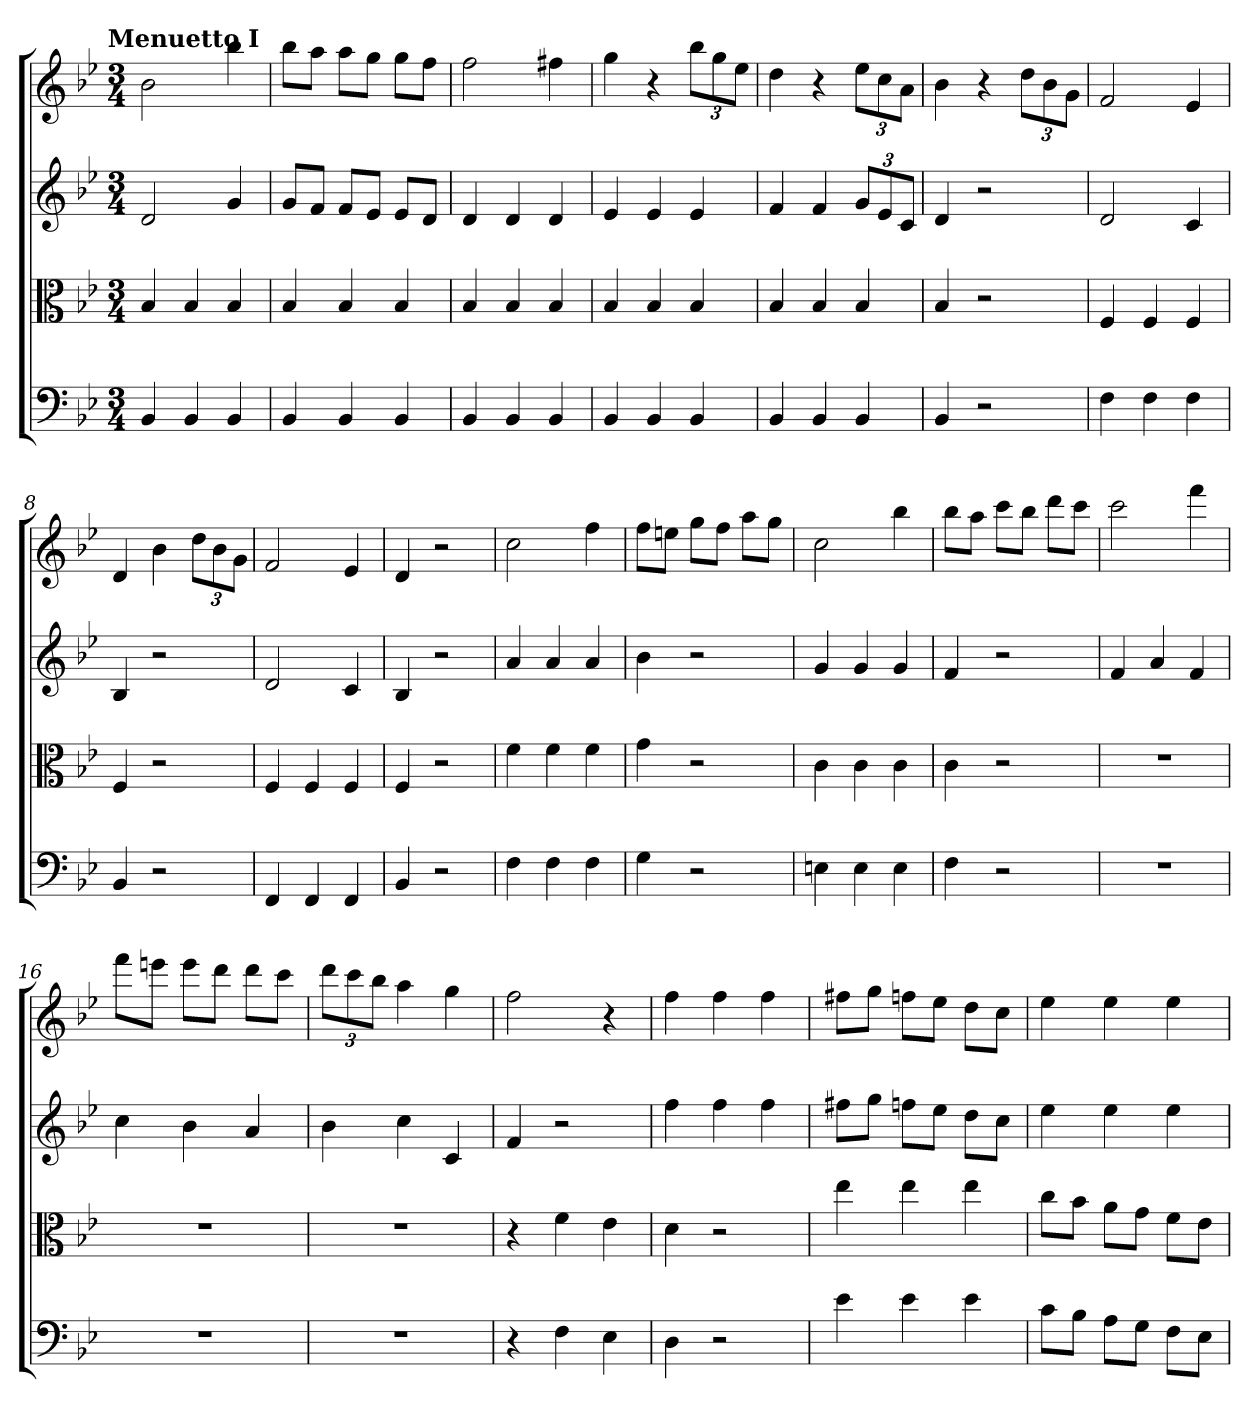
**kern	**kern	**kern	**kern
*part4	*part3	*part2	*part1
*staff4	*staff3	*staff2	*staff1
*clefF4	*clefC3	*	*
*k[b-e-]	*k[b-e-]	*k[b-e-]	*k[b-e-]
!!LO:TX:omd:t=Menuetto I
*M3/4	*M3/4	*M3/4	*M3/4
=	=	=	=
4BB-	4B-	2d	2b-
4BB-	4B-	.	.
4BB-	4B-	4g	4bb-
=2	=2	=2	=2
4BB-	4B-	8gL	8bb-L
.	.	8fJ	8aaJ
4BB-	4B-	8fL	8aaL
.	.	8e-J	8ggJ
4BB-	4B-	8e-L	8ggL
.	.	8dJ	8ffJ
=3	=3	=3	=3
4BB-	4B-	4d	2ff
4BB-	4B-	4d	.
4BB-	4B-	4d	4ff#X
=4	=4	=4	=4
4BB-	4B-	4e-	4gg
4BB-	4B-	4e-	4r
4BB-	4B-	4e-	12bb-L
.	.	.	12gg
.	.	.	12ee-J
=5	=5	=5	=5
4BB-	4B-	4f	4dd
4BB-	4B-	4f	4r
4BB-	4B-	12gL	12ee-L
.	.	12e-	12cc
.	.	12cJ	12aJ
=6	=6	=6	=6
4BB-	4B-	4d	4b-
2r	2r	2r	4r
.	.	.	12ddL
.	.	.	12b-
.	.	.	12gJ
=7	=7	=7	=7
4F	4F	2d	2f
4F	4F	.	.
4F	4F	4c	4e-
=8	=8	=8	=8
4BB-	4F	4B-	4d
2r	2r	2r	4b-
.	.	.	12ddL
.	.	.	12b-
.	.	.	12gJ
=9	=9	=9	=9
4FF	4F	2d	2f
4FF	4F	.	.
4FF	4F	4c	4e-
=10	=10	=10	=10
4BB-	4F	4B-	4d
2r	2r	2r	2r
=11	=11	=11	=11
4F	4f	4a	2cc
4F	4f	4a	.
4F	4f	4a	4ff
=12	=12	=12	=12
4G	4g	4b-	8ffL
.	.	.	8eenJ
2r	2r	2r	8ggL
.	.	.	8ffJ
.	.	.	8aaL
.	.	.	8ggJ
=13	=13	=13	=13
4En	4c	4g	2cc
4E	4c	4g	.
4E	4c	4g	4bb-
=14	=14	=14	=14
4F	4c	4f	8bb-L
.	.	.	8aaJ
2r	2r	2r	8cccL
.	.	.	8bb-J
.	.	.	8dddL
.	.	.	8cccJ
=15	=15	=15	=15
2.r	2.r	4f	2ccc
.	.	4a	.
.	.	4f	4fff
=16	=16	=16	=16
2.r	2.r	4cc	8fffL
.	.	.	8eeenJ
.	.	4b-	8eeeL
.	.	.	8dddJ
.	.	4a	8dddL
.	.	.	8cccJ
=17	=17	=17	=17
2.r	2.r	4b-	12dddL
.	.	.	12ccc
.	.	.	12bb-J
.	.	4cc	4aa
.	.	4c	4gg
=18	=18	=18	=18
4r	4r	4f	2ff
4F	4f	2r	.
4E-	4e-	.	4r
=19	=19	=19	=19
4D	4d	4ff	4ff
2r	2r	4ff	4ff
.	.	4ff	4ff
=20	=20	=20	=20
4e-	4ee-	8ff#XL	8ff#XL
.	.	8ggJ	8ggJ
4e-	4ee-	8ffnL	8ffnL
.	.	8ee-J	8ee-J
4e-	4ee-	8ddL	8ddL
.	.	8ccJ	8ccJ
=21	=21	=21	=21
8c\L	8cc\L	4ee-	4ee-
8B-\J	8b-\J	.	.
8A\L	8a\L	4ee-	4ee-
8G\J	8g\J	.	.
8F\L	8f\L	4ee-	4ee-
8E-\J	8e-\J	.	.
=	=	=	=
*-	*-	*-	*-
